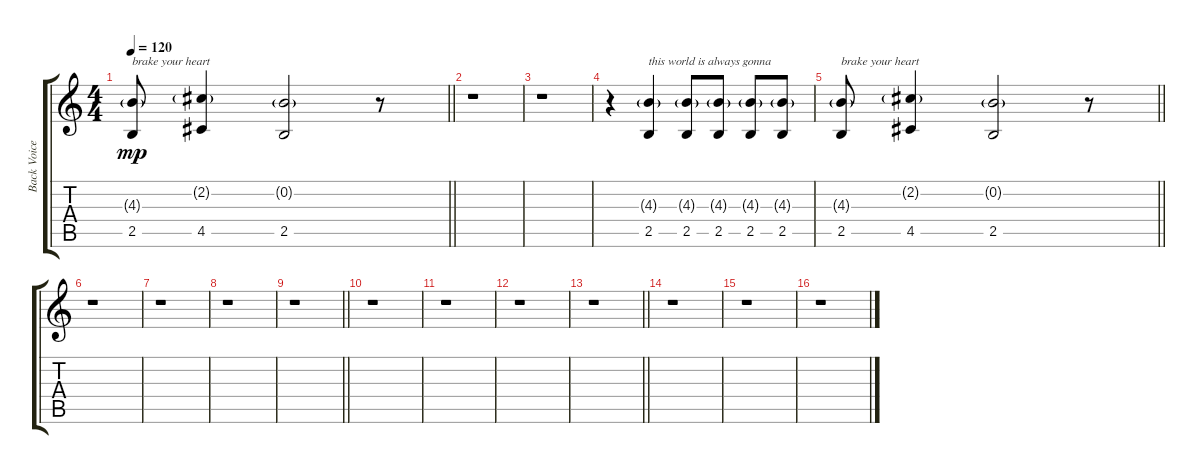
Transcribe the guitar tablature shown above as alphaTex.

\track ("Back Voice" "Back Voice") {instrument fretlessbass}
\staff {score tabs}
\tuning (E4 B3 G3 D3 A2 E2) {hide}
\ts (4 4)
\tempo 120
\clef g2
\barLineRight lightlight
\ks c
(4.3{g} 2.5).8{txt "brake your heart" dy mp} (2.2{g} 4.5).4 (0.2{g} 2.5).2 r.8 |
r.1 |
r.1 |
r.4 (4.3{g} 2.5).4{txt "this world is always gonna"} (4.3{g} 2.5).8 (4.3{g} 2.5).8 (4.3{g} 2.5).8 (4.3{g} 2.5).8 |
\barLineRight lightlight
(4.3{g} 2.5).8{txt "brake your heart"} (2.2{g} 4.5).4 (0.2{g} 2.5).2 r.8 |
r.1 |
r.1 |
r.1 |
\barLineRight lightlight
r.1 |
r.1 |
r.1 |
r.1 |
\barLineRight lightlight
r.1 |
r.1 |
r.1 |
r.1
